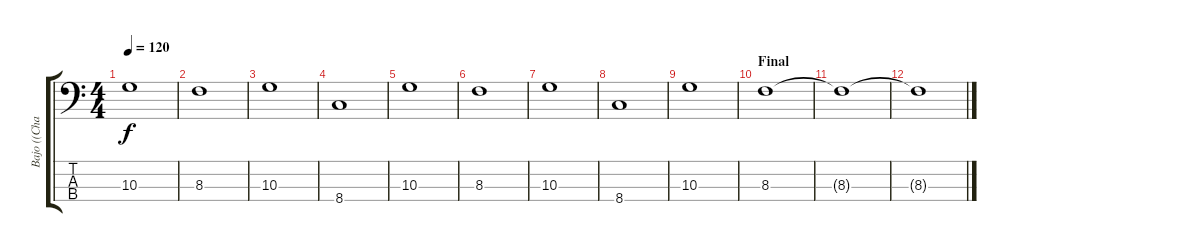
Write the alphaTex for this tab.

\track ("Bajo ((Charles))" "Bajo ((Cha") {instrument electricbassfinger}
\staff {score tabs}
\tuning (G2 D2 A1 E1) {hide}
\ts (4 4)
\tempo 120
\clef f4
\ks c
10.3.1{dy f} |
8.3.1 |
10.3.1 |
8.4.1 |
10.3.1 |
8.3.1 |
10.3.1 |
8.4.1 |
10.3.1 |
\section ("" "Final")
8.3.1 |
8.3{t}.1{volume 0} |
8.3{t}.1
